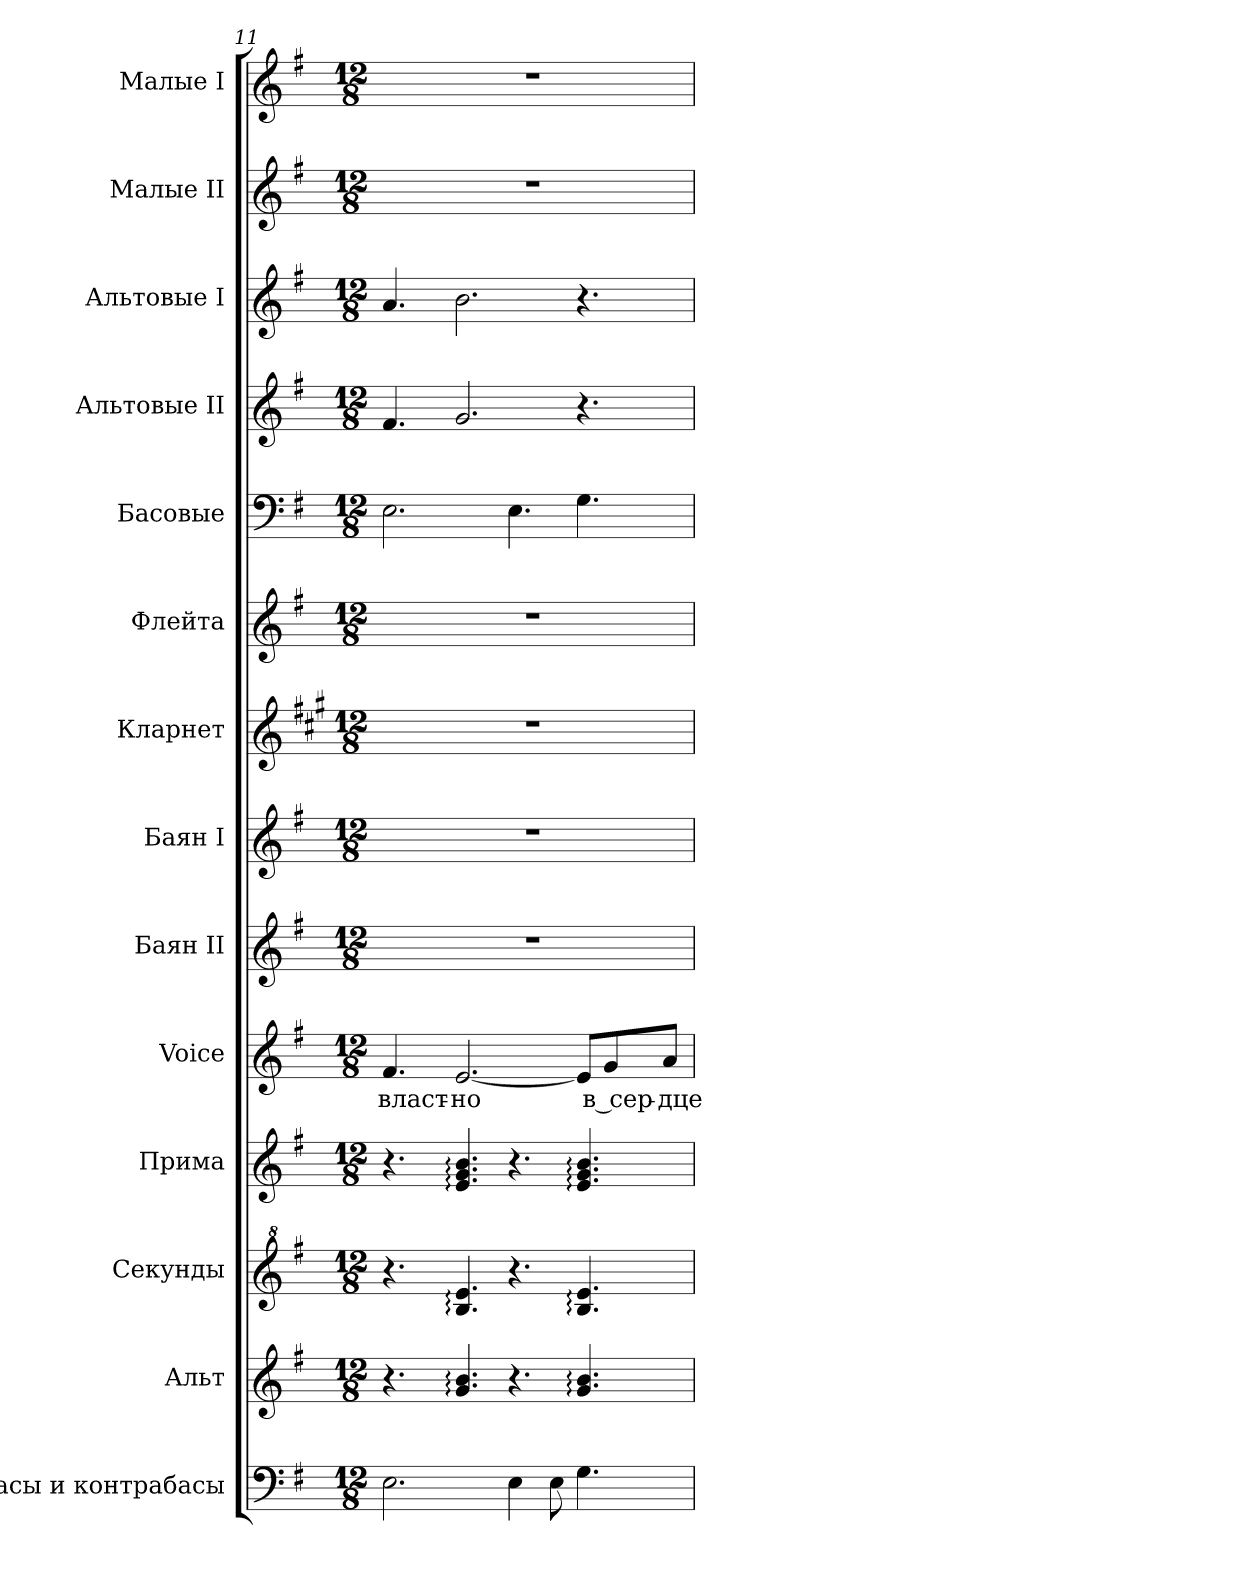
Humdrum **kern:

**kern	**kern	**kern	**kern	**kern	**text	**kern	**kern	**kern	**kern	**kern	**kern	**kern	**kern	**kern
*part14	*part13	*part12	*part11	*part10	*part10	*part9	*part8	*part7	*part6	*part5	*part4	*part3	*part2	*part1
*staff14	*staff13	*staff12	*staff11	*staff10	*staff10	*staff9	*staff8	*staff7	*staff6	*staff5	*staff4	*staff3	*staff2	*staff1
*I"Басы и контрабасы	*I"Альт	*I"Секунды	*I"Прима	*I"Voice	*	*I"Баян II	*I"Баян I	*I"Кларнет	*I"Флейта	*I"Басовые	*I"Альтовые II	*I"Альтовые I	*I"Малые II	*I"Малые I
*	*	*	*	*I'Voice	*	*	*	*	*	*	*	*	*	*
*clefF4	*clefG2	*clefG^2	*clefG2	*clefG2	*	*clefG2	*clefG2	*clefG2	*clefG2	*clefF4	*clefG2	*clefG2	*clefG2	*clefG2
*ITrd7c12	*ITrd7c12	*ITrd7c12	*ITrd7c12	*	*	*	*	*ITrd1c2	*	*	*	*	*	*
*k[f#]	*k[f#]	*k[f#]	*k[f#]	*k[f#]	*	*k[f#]	*k[f#]	*k[f#]	*k[f#]	*k[f#]	*k[f#]	*k[f#]	*k[f#]	*k[f#]
*G:	*G:	*G:	*G:	*G:	*	*G:	*G:	*G:	*G:	*G:	*G:	*G:	*G:	*G:
*M12/8	*M12/8	*M12/8	*M12/8	*M12/8	*	*M12/8	*M12/8	*M12/8	*M12/8	*M12/8	*M12/8	*M12/8	*M12/8	*M12/8
=11	=11	=11	=11	=11	=11	=11	=11	=11	=11	=11	=11	=11	=11	=11
!	!	!	!	!	!LO:LY:b:color=#000000	!LO:N:vis=1	!LO:N:vis=1	!LO:N:vis=1	!LO:N:vis=1	!	!	!	!LO:N:vis=1	!LO:N:vis=1
2.EEi\	4.r	4.r	4.r	4.f#i/	власт-	1.r	1.r	1.r	1.r	2.Ei\	4.f#i/	4.ai/	1.r	1.r
!	!	!	!	!	!LO:LY:b:color=#000000	!	!	!	!	!	!	!	!	!
.	4.Gi/: 4.Bi:	4.Bi/: 4.ei:	4.Ei/: 4.Gi: 4.Bi:	[<2.ei/	-но	.	.	.	.	.	2.gi/	2.bi\	.	.
4EEi\	4.r	4.r	4.r	.	.	.	.	.	.	4.Ei\	.	.	.	.
8EEi\	.	.	.	.	.	.	.	.	.	.	.	.	.	.
4.GGi\	4.Gi/: 4.Bi:	4.Bi/: 4.ei:	4.Ei/: 4.Gi: 4.Bi:	8ei/L]	.	.	.	.	.	4.Gi\	4.r	4.r	.	.
!	!	!	!	!	!LO:LY:b:color=#000000	!	!	!	!	!	!	!	!	!
.	.	.	.	8gi/	в сер-	.	.	.	.	.	.	.	.	.
!	!	!	!	!	!LO:LY:b:color=#000000	!	!	!	!	!	!	!	!	!
.	.	.	.	8ai/J	-дце	.	.	.	.	.	.	.	.	.
=	=	=	=	=	=	=	=	=	=	=	=	=	=	=
*-	*-	*-	*-	*-	*-	*-	*-	*-	*-	*-	*-	*-	*-	*-
